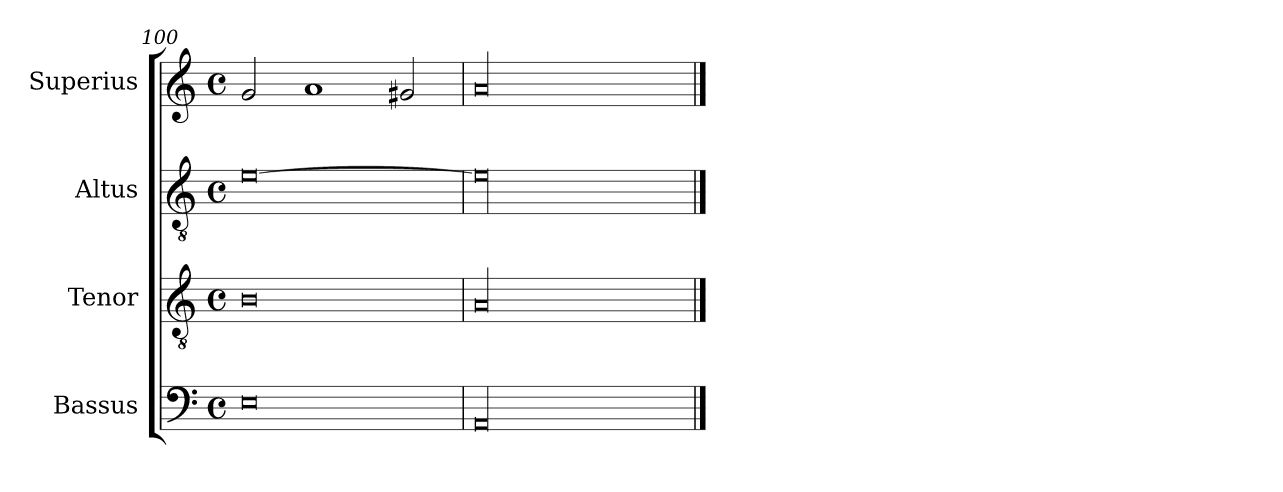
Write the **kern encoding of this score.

**kern	**kern	**kern	**kern
*part4	*part3	*part2	*part1
*staff4	*staff3	*staff2	*staff1
*I"Bassus	*I"Tenor	*I"Altus	*I"Superius
*I'B.	*I'T.	*	*I'S.
*clefF4	*clefGv2	*clefGv2	*clefG2
*	*ITrd7c12	*ITrd7c12	*
*k[]	*k[]	*k[]	*k[]
*C:	*C:	*C:	*C:
*M4/4	*M4/4	*M4/4	*M4/4
*met(c)	*met(c)	*met(c)	*met(c)
=100	=100	=100	=100
0Ei	0BBi	[>0Ei	2gi/
.	.	.	1ai
.	.	.	2g#Xi/
=101	=101	=101	=101
00AAi	00AAi	00Ei]	00ai
==	==	==	==
*-	*-	*-	*-
